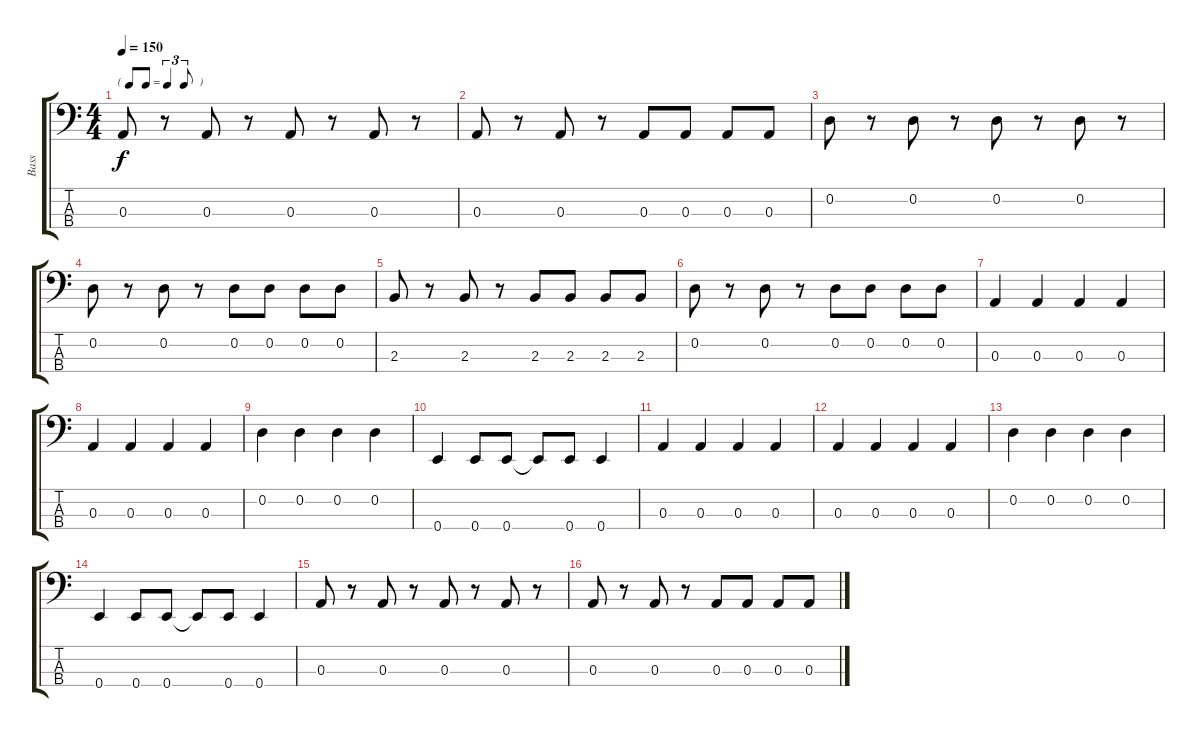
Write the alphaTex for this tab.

\track ("Bass" "Bass") {instrument electricbasspick}
\staff {score tabs}
\tuning (G2 D2 A1 E1) {hide}
\ts (4 4)
\tf triplet8th
\tempo 150
\clef f4
\ks c
0.3.8{dy f} r.8 0.3.8 r.8 0.3.8 r.8 0.3.8 r.8 |
0.3.8 r.8 0.3.8 r.8 0.3.8 0.3.8 0.3.8 0.3.8 |
0.2.8 r.8 0.2.8 r.8 0.2.8 r.8 0.2.8 r.8 |
0.2.8 r.8 0.2.8 r.8 0.2.8 0.2.8 0.2.8 0.2.8 |
2.3.8 r.8 2.3.8 r.8 2.3.8 2.3.8 2.3.8 2.3.8 |
0.2.8 r.8 0.2.8 r.8 0.2.8 0.2.8 0.2.8 0.2.8 |
0.3.4 0.3.4 0.3.4 0.3.4 |
0.3.4 0.3.4 0.3.4 0.3.4 |
0.2.4 0.2.4 0.2.4 0.2.4 |
0.4.4 0.4.8 0.4.8 0.4{t}.8 0.4.8 0.4.4 |
0.3.4 0.3.4 0.3.4 0.3.4 |
0.3.4 0.3.4 0.3.4 0.3.4 |
0.2.4 0.2.4 0.2.4 0.2.4 |
0.4.4 0.4.8 0.4.8 0.4{t}.8 0.4.8 0.4.4 |
0.3.8 r.8 0.3.8 r.8 0.3.8 r.8 0.3.8 r.8 |
0.3.8 r.8 0.3.8 r.8 0.3.8 0.3.8 0.3.8 0.3.8
